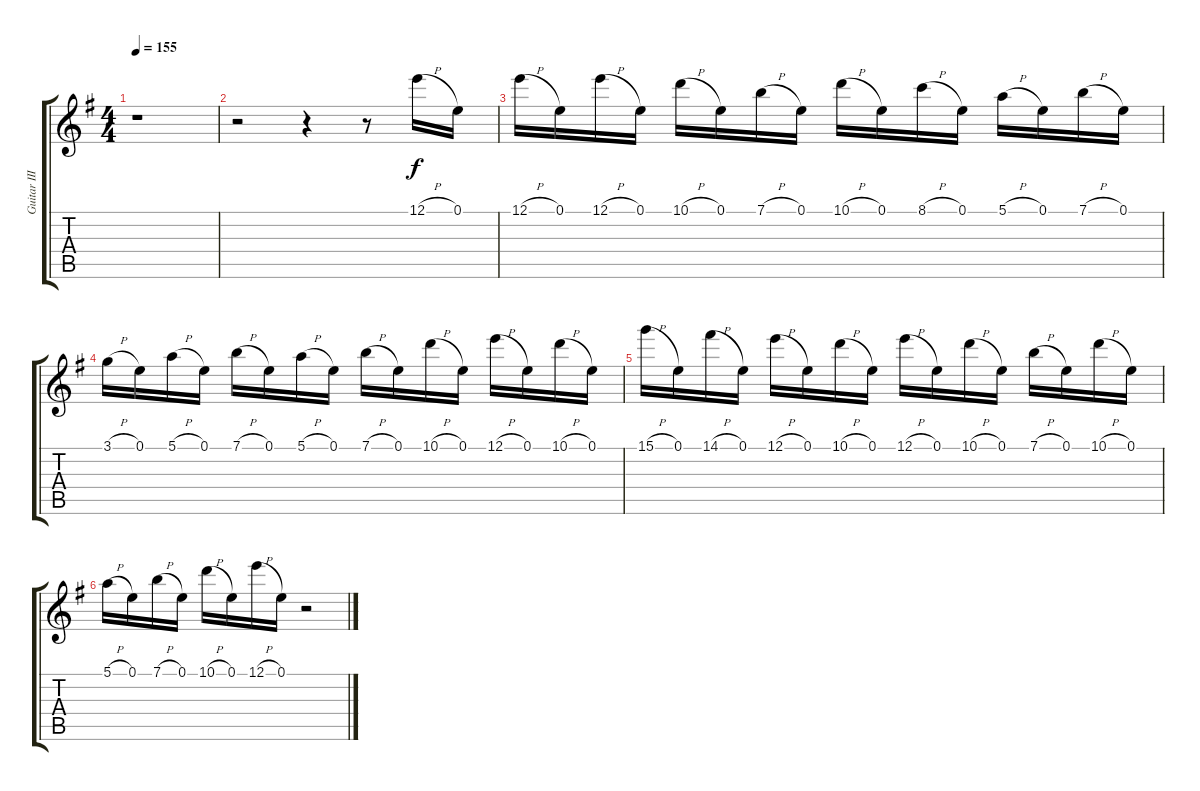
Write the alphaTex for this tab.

\track ("Guitar III" "Guitar III") {instrument distortionguitar}
\staff {score tabs}
\tuning (E4 B3 G3 D3 A2 E2) {hide}
\ts (4 4)
\tempo 155
\clef g2
\ks eminor
r.1{dy f} |
r.2 r.4{volume 16 balance 8 instrument distortionguitar} r.8 12.1{h}.16 0.1.16 |
12.1{h}.16 0.1.16 12.1{h}.16 0.1.16 10.1{h}.16 0.1.16 7.1{h}.16 0.1.16 10.1{h}.16 0.1.16 8.1{h}.16 0.1.16 5.1{h}.16 0.1.16 7.1{h}.16 0.1.16 |
3.1{h}.16 0.1.16 5.1{h}.16 0.1.16 7.1{h}.16 0.1.16 5.1{h}.16 0.1.16 7.1{h}.16 0.1.16 10.1{h}.16 0.1.16 12.1{h}.16 0.1.16 10.1{h}.16 0.1.16 |
15.1{h}.16 0.1.16 14.1{h}.16 0.1.16 12.1{h}.16 0.1.16 10.1{h}.16 0.1.16 12.1{h}.16 0.1.16 10.1{h}.16 0.1.16 7.1{h}.16 0.1.16 10.1{h}.16 0.1.16 |
5.1{h}.16 0.1.16 7.1{h}.16 0.1.16 10.1{h}.16 0.1.16 12.1{h}.16 0.1.16 r.2
